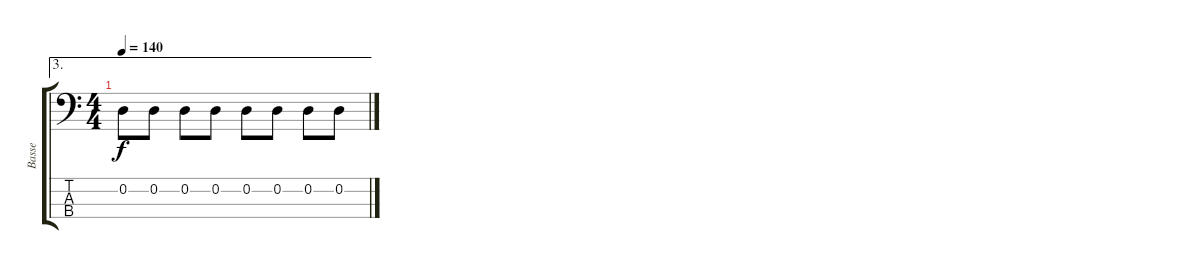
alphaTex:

\track ("Basse" "Basse") {instrument electricbassfinger}
\staff {score tabs}
\tuning (G2 D2 A1 E1) {hide}
\ae 3
\ts (4 4)
\tempo 140
\clef f4
\ks c
0.2.8{dy f} 0.2.8 0.2.8 0.2.8 0.2.8 0.2.8 0.2.8 0.2.8
